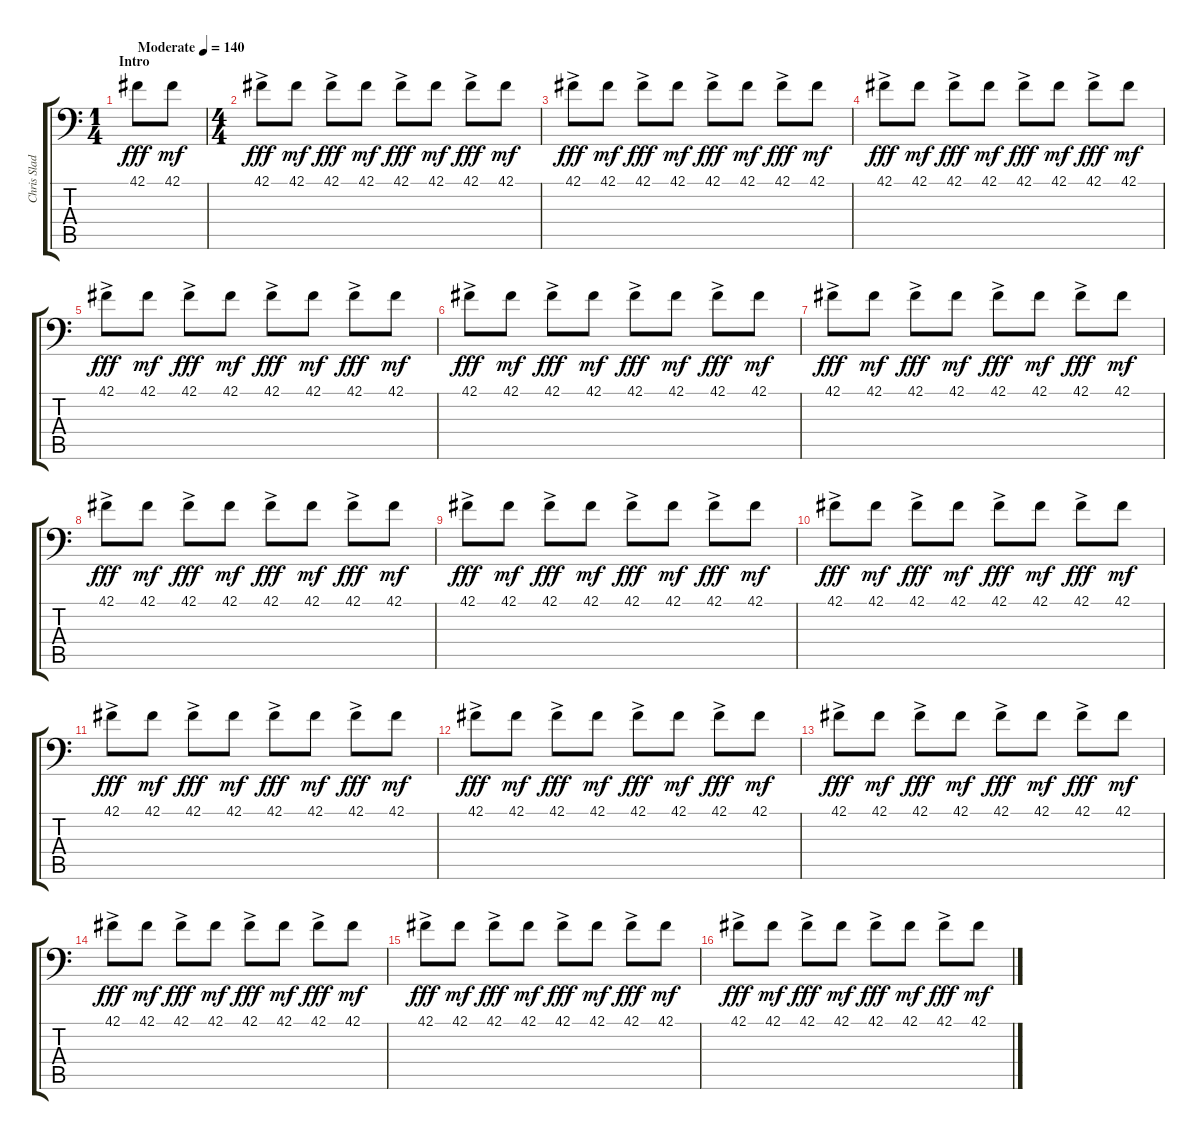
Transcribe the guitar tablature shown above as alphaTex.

\track ("Chris Slade - Drums" "Chris Slad") {instrument acousticgrandpiano}
\staff {score tabs}
\tuning (C-1 C-1 C-1 C-1 C-1 C-1) {hide}
\ts (1 4)
\section ("" "Intro")
\tempo (140 "Moderate")
\clef f4
\ks c
42.1.8{dy fff instrument acousticgrandpiano} 42.1.8{dy mf} |
\ts (4 4)
42.1{ac}.8{dy fff} 42.1.8{dy mf} 42.1{ac}.8{dy fff} 42.1.8{dy mf} 42.1{ac}.8{dy fff} 42.1.8{dy mf} 42.1{ac}.8{dy fff} 42.1.8{dy mf} |
42.1{ac}.8{dy fff} 42.1.8{dy mf} 42.1{ac}.8{dy fff} 42.1.8{dy mf} 42.1{ac}.8{dy fff} 42.1.8{dy mf} 42.1{ac}.8{dy fff} 42.1.8{dy mf} |
42.1{ac}.8{dy fff} 42.1.8{dy mf} 42.1{ac}.8{dy fff} 42.1.8{dy mf} 42.1{ac}.8{dy fff} 42.1.8{dy mf} 42.1{ac}.8{dy fff} 42.1.8{dy mf} |
42.1{ac}.8{dy fff} 42.1.8{dy mf} 42.1{ac}.8{dy fff} 42.1.8{dy mf} 42.1{ac}.8{dy fff} 42.1.8{dy mf} 42.1{ac}.8{dy fff} 42.1.8{dy mf} |
42.1{ac}.8{dy fff} 42.1.8{dy mf} 42.1{ac}.8{dy fff} 42.1.8{dy mf} 42.1{ac}.8{dy fff} 42.1.8{dy mf} 42.1{ac}.8{dy fff} 42.1.8{dy mf} |
42.1{ac}.8{dy fff} 42.1.8{dy mf} 42.1{ac}.8{dy fff} 42.1.8{dy mf} 42.1{ac}.8{dy fff} 42.1.8{dy mf} 42.1{ac}.8{dy fff} 42.1.8{dy mf} |
42.1{ac}.8{dy fff} 42.1.8{dy mf} 42.1{ac}.8{dy fff} 42.1.8{dy mf} 42.1{ac}.8{dy fff} 42.1.8{dy mf} 42.1{ac}.8{dy fff} 42.1.8{dy mf} |
42.1{ac}.8{dy fff} 42.1.8{dy mf} 42.1{ac}.8{dy fff} 42.1.8{dy mf} 42.1{ac}.8{dy fff} 42.1.8{dy mf} 42.1{ac}.8{dy fff} 42.1.8{dy mf} |
42.1{ac}.8{dy fff} 42.1.8{dy mf} 42.1{ac}.8{dy fff} 42.1.8{dy mf} 42.1{ac}.8{dy fff} 42.1.8{dy mf} 42.1{ac}.8{dy fff} 42.1.8{dy mf} |
42.1{ac}.8{dy fff} 42.1.8{dy mf} 42.1{ac}.8{dy fff} 42.1.8{dy mf} 42.1{ac}.8{dy fff} 42.1.8{dy mf} 42.1{ac}.8{dy fff} 42.1.8{dy mf} |
42.1{ac}.8{dy fff} 42.1.8{dy mf} 42.1{ac}.8{dy fff} 42.1.8{dy mf} 42.1{ac}.8{dy fff} 42.1.8{dy mf} 42.1{ac}.8{dy fff} 42.1.8{dy mf} |
42.1{ac}.8{dy fff} 42.1.8{dy mf} 42.1{ac}.8{dy fff} 42.1.8{dy mf} 42.1{ac}.8{dy fff} 42.1.8{dy mf} 42.1{ac}.8{dy fff} 42.1.8{dy mf} |
42.1{ac}.8{dy fff} 42.1.8{dy mf} 42.1{ac}.8{dy fff} 42.1.8{dy mf} 42.1{ac}.8{dy fff} 42.1.8{dy mf} 42.1{ac}.8{dy fff} 42.1.8{dy mf} |
42.1{ac}.8{dy fff} 42.1.8{dy mf} 42.1{ac}.8{dy fff} 42.1.8{dy mf} 42.1{ac}.8{dy fff} 42.1.8{dy mf} 42.1{ac}.8{dy fff} 42.1.8{dy mf} |
42.1{ac}.8{dy fff} 42.1.8{dy mf} 42.1{ac}.8{dy fff} 42.1.8{dy mf} 42.1{ac}.8{dy fff} 42.1.8{dy mf} 42.1{ac}.8{dy fff} 42.1.8{dy mf}
